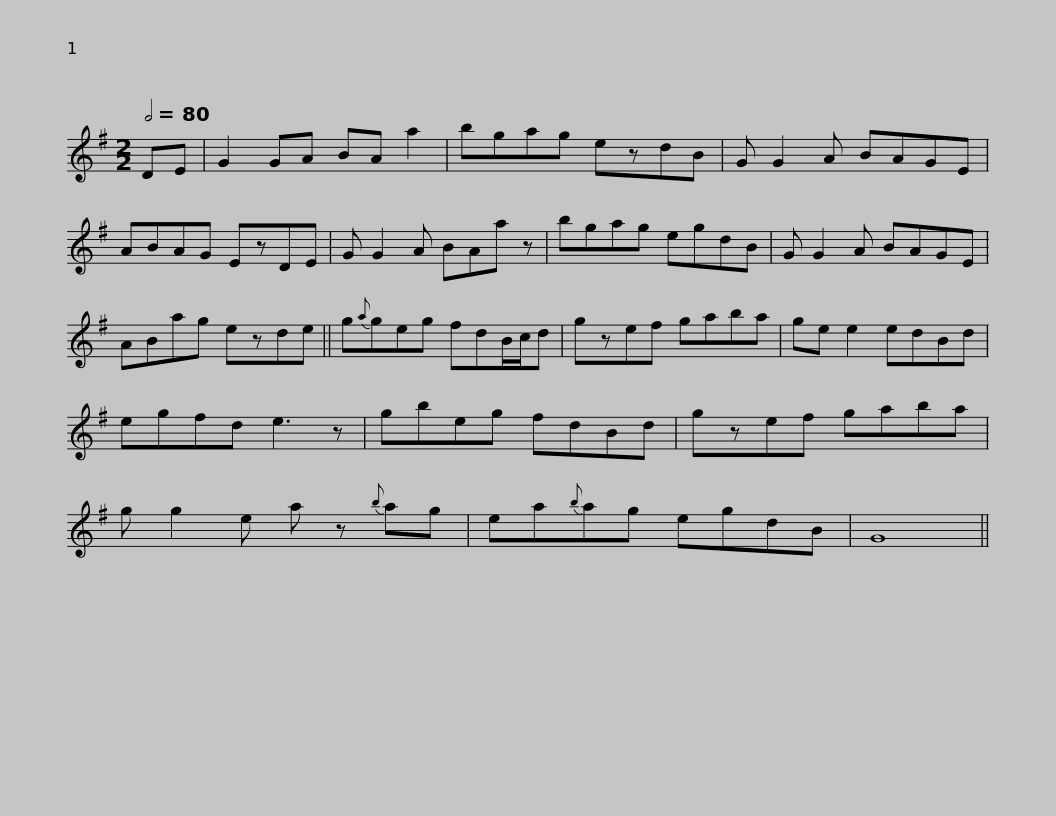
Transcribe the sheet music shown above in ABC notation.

X:1
L:1/8
Q:1/2=80
M:2/2
I:linebreak $
K:G
V:1 treble
V:1
 DE | G2 GA BA a2 | bgag ezdB | G G2 A BAGE | ABAG EzDE | %5
 G G2 A BAa z |$ bgag egdB | G G2 A BAGE | ABag ezde || g{a}geg fdB/c/d | %10
 gzef gaba |$ ge e2 edBd | egfd e3 z | gbeg fdBd | gzef gaba | %15
 g g2 e a z{b}ag |$ ea{b}ag egdB | G8 || %18
